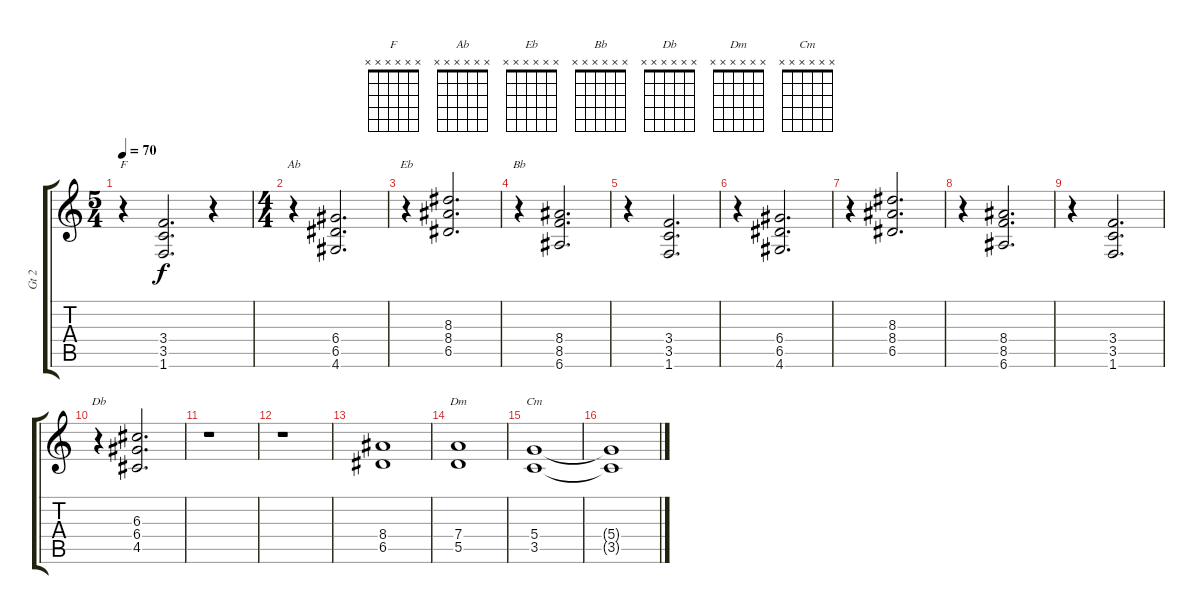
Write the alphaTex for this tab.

\track ("Gt 2" "Gt 2") {instrument distortionguitar}
\staff {score tabs}
\tuning (E4 B3 G3 D3 A2 E2) {hide}
\chord ("F" x x x x x x)
\chord ("Ab" x x x x x x)
\chord ("Eb" x x x x x x)
\chord ("Bb" x x x x x x)
\chord ("Db" x x x x x x)
\chord ("Dm" x x x x x x)
\chord ("Cm" x x x x x x)
\ts (5 4)
\tempo 70
\clef g2
\ks c
r.4{ch "F" dy f} (3.4 3.5 1.6).2{d} r.4 |
\ts (4 4)
r.4{ch "Ab"} (6.4 6.5 4.6).2{d} |
r.4{ch "Eb"} (8.3 8.4 6.5).2{d} |
r.4{ch "Bb"} (8.4 8.5 6.6).2{d} |
r.4 (3.4 3.5 1.6).2{d} |
r.4 (6.4 6.5 4.6).2{d} |
r.4 (8.3 8.4 6.5).2{d} |
r.4 (8.4 8.5 6.6).2{d} |
r.4 (3.4 3.5 1.6).2{d} |
r.4{ch "Db"} (6.3 6.4 4.5).2{d} |
r.1 |
r.1 |
(8.4 6.5).1 |
(7.4 5.5).1{ch "Dm"} |
(5.4 3.5).1{ch "Cm"} |
(5.4{t} 3.5{t}).1
